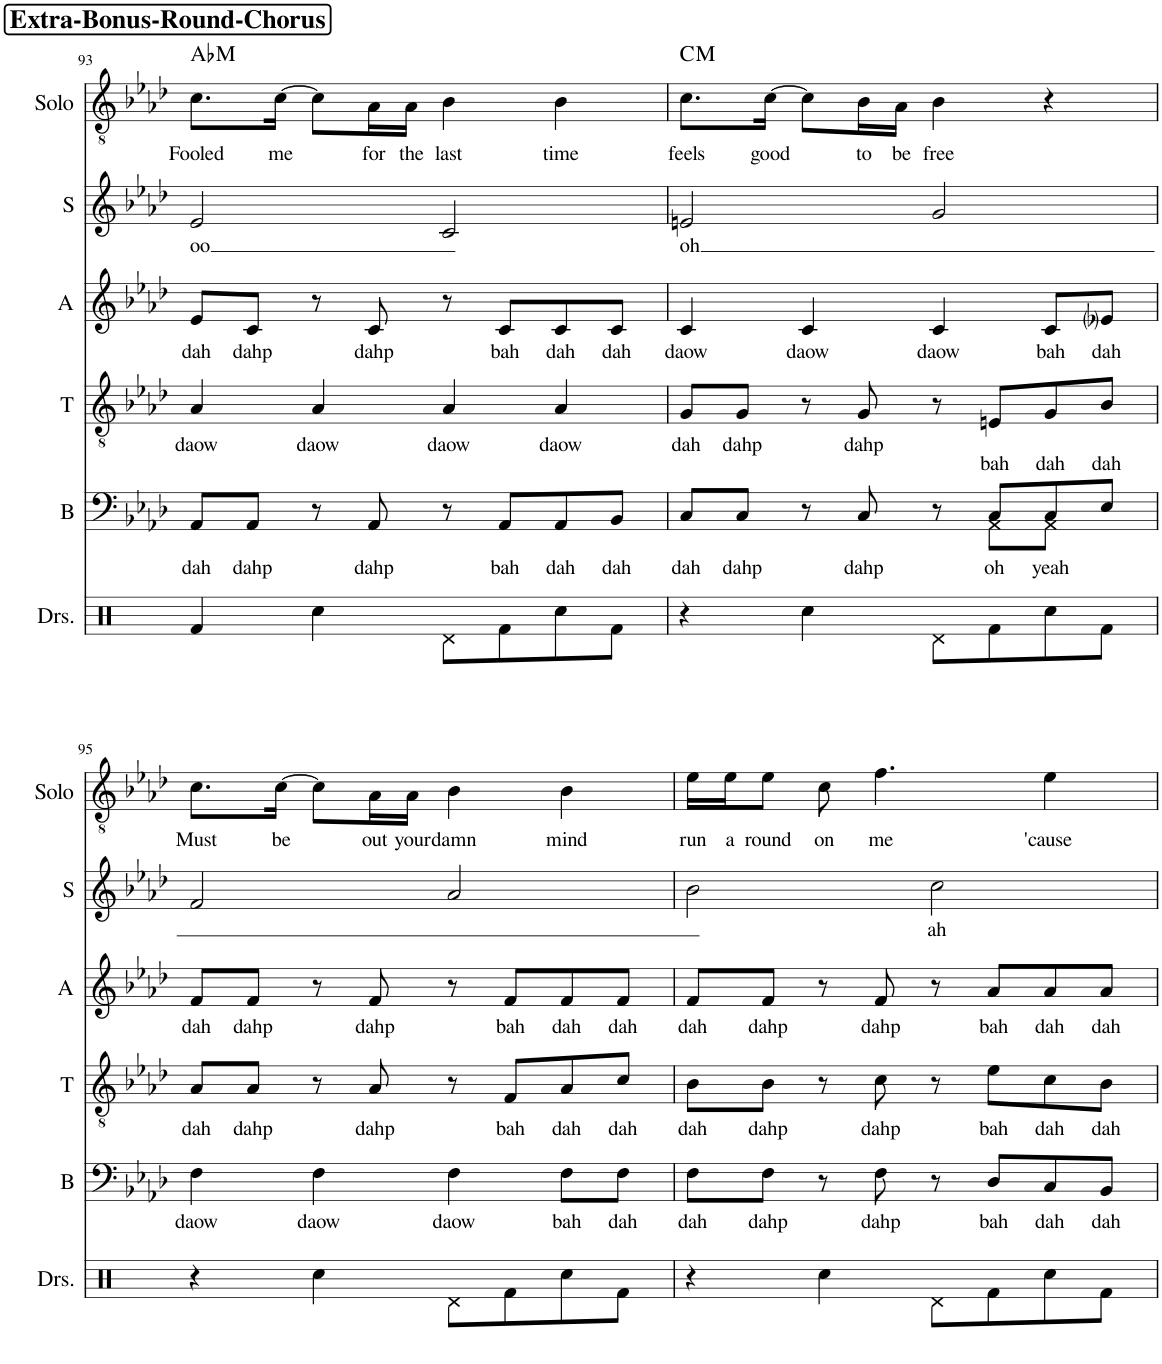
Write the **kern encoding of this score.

**kern	**kern	**text	**kern	**text	**kern	**text	**kern	**text	**kern	**text	**harte
*part6	*part5	*part5	*part4	*part4	*part3	*part3	*part2	*part2	*part1	*part1	*part1
*staff6	*staff5	*staff5	*staff4	*staff4	*staff3	*staff3	*staff2	*staff2	*staff1	*staff1	*
*I"Drumset	*I"Bass	*	*I"Tenor	*	*I"Alto	*	*I"Sop	*	*I"Solo	*	*
*I'Drs.	*I'B	*	*I'T	*	*I'A	*	*I'S	*	*I'Solo	*	*
!!LO:PB:g=z
*clefX	*clefF4	*	*clefGv2	*	*clefG2	*	*clefG2	*	*clefGv2	*	*
*k[]	*k[b-e-a-d-]	*	*k[b-e-a-d-]	*	*k[b-e-a-d-]	*	*k[b-e-a-d-]	*	*k[b-e-a-d-]	*	*
*M4/4	*M4/4	*	*M4/4	*	*M4/4	*	*M4/4	*	*M4/4	*	*
!!LO:REH:place=s1:a:B:cj:fs=14:t=Extra-Bonus-Round-Chorus
=93	=93	=93	=93	=93	=93	=93	=93	=93	=93	=93	=93
!	!	!LO:LY:b	!	!LO:LY:b	!	!LO:LY:b	!	!LO:LY:b	!	!LO:LY:b	!LO:H:kt=M
4Rf/	8AA-/L	dah	4A-/	daow	8e-/L	dah	2e-/	oo	8.c\L	Fooled	Ab:maj
!	!	!LO:LY:b	!	!	!	!LO:LY:b	!	!	!	!	!
.	8AA-/J	dahp	.	.	8c/J	dahp	.	.	.	.	.
!	!	!	!	!	!	!	!	!	!	!LO:LY:b	!
.	.	.	.	.	.	.	.	.	[16c\Jk	me	.
!	!	!	!	!LO:LY:b	!	!	!	!	!	!	!
4Rcc\	8r	.	4A-/	daow	8r	.	.	.	8c\L]	.	.
!	!	!LO:LY:b	!	!	!	!LO:LY:b	!	!	!	!LO:LY:b	!
.	8AA-/	dahp	.	.	8c/	dahp	.	.	16A-\L	for	.
!	!	!	!	!	!	!	!	!	!	!LO:LY:b	!
.	.	.	.	.	.	.	.	.	16A-\JJ	the	.
!	!	!	!	!LO:LY:b	!	!	!	!	!	!LO:LY:b	!
8Rd\L	8r	.	4A-/	daow	8r	.	2c/	.	4B-\	last	.
!	!	!LO:LY:b	!	!	!	!LO:LY:b	!	!	!	!	!
8Rf\	8AA-/L	bah	.	.	8c/L	bah	.	.	.	.	.
!	!	!LO:LY:b	!	!LO:LY:b	!	!LO:LY:b	!	!	!	!LO:LY:b	!
8Rcc\	8AA-/	dah	4A-/	daow	8c/	dah	.	.	4B-\	time	.
!	!	!LO:LY:b	!	!	!	!LO:LY:b	!	!	!	!	!
8Rf\J	8BB-/J	dah	.	.	8c/J	dah	.	.	.	.	.
=94	=94	=94	=94	=94	=94	=94	=94	=94	=94	=94	=94
!	!	!LO:LY:b	!	!LO:LY:b	!	!LO:LY:b	!	!LO:LY:b	!	!LO:LY:b	!LO:H:kt=M
*	*^	*	*	*	*	*	*	*	*	*	*
4r	8C/L	2ryy	dah	8G/L	dah	4c/	daow	2en/	oh	8.c\L	feels	C:maj
!	!	!	!LO:LY:b	!	!LO:LY:b	!	!	!	!	!	!	!
.	8C/J	.	dahp	8G/J	dahp	.	.	.	.	.	.	.
!	!	!	!	!	!	!	!	!	!	!	!LO:LY:b	!
.	.	.	.	.	.	.	.	.	.	[16c\Jk	good	.
!	!	!	!	!	!	!	!LO:LY:b	!	!	!	!	!
4Rcc\	8r	.	.	8r	.	4c/	daow	.	.	8c\L]	.	.
!	!	!	!LO:LY:b	!	!LO:LY:b	!	!	!	!	!	!LO:LY:b	!
.	8C/	.	dahp	8G/	dahp	.	.	.	.	16B-\L	to	.
!	!	!	!	!	!	!	!	!	!	!	!LO:LY:b	!
.	.	.	.	.	.	.	.	.	.	16A-\JJ	be	.
!	!	!	!	!	!	!	!LO:LY:b	!	!	!	!LO:LY:b	!
8Rd\L	8r	8ryy	.	8r	.	4c/	daow	2g/	.	4B-\	free	.
!	!	!	!LO:LY:a	!	!	!	!	!	!	!	!	!
!	!	!	!LO:LY:b	!	!	!	!	!	!	!	!	!
8Rf\	8C/L	8AA-\L	oh	8En/L	.	.	.	.	.	.	.	.
!	!	!	!LO:LY:a	!	!	!	!	!	!	!	!	!
!	!	!	!LO:LY:b	!	!	!	!LO:LY:b	!	!	!	!	!
8Rcc\	8C/	8AA-\J	yeah	8G/	.	8c/L	bah	.	.	4r	.	.
!	!	!	!LO:LY:a	!	!	!	!LO:LY:b	!	!	!	!	!
8Rf\J	8E-/J	8ryy	dah	8B-/J	.	8e-i/J	dah	.	.	.	.	.
!!LO:LB:g=z
=95	=95	=95	=95	=95	=95	=95	=95	=95	=95	=95	=95	=95
!	!	!	!LO:LY:b	!	!LO:LY:b	!	!LO:LY:b	!	!	!	!LO:LY:b	!
*	*v	*v	*	*	*	*	*	*	*	*	*	*
4r	4F\	daow	8A-/L	dah	8f/L	dah	2f/	.	8.c\L	Must	.
!	!	!	!	!LO:LY:b	!	!LO:LY:b	!	!	!	!	!
.	.	.	8A-/J	dahp	8f/J	dahp	.	.	.	.	.
!	!	!	!	!	!	!	!	!	!	!LO:LY:b	!
.	.	.	.	.	.	.	.	.	[16c\Jk	be	.
!	!	!LO:LY:b	!	!	!	!	!	!	!	!	!
4Rcc\	4F\	daow	8r	.	8r	.	.	.	8c\L]	.	.
!	!	!	!	!LO:LY:b	!	!LO:LY:b	!	!	!	!LO:LY:b	!
.	.	.	8A-/	dahp	8f/	dahp	.	.	16A-\L	out	.
!	!	!	!	!	!	!	!	!	!	!LO:LY:b	!
.	.	.	.	.	.	.	.	.	16A-\JJ	your	.
!	!	!LO:LY:b	!	!	!	!	!	!	!	!LO:LY:b	!
8Rd\L	4F\	daow	8r	.	8r	.	2a-/	.	4B-\	damn	.
!	!	!	!	!LO:LY:b	!	!LO:LY:b	!	!	!	!	!
8Rf\	.	.	8F/L	bah	8f/L	bah	.	.	.	.	.
!	!	!LO:LY:b	!	!LO:LY:b	!	!LO:LY:b	!	!	!	!LO:LY:b	!
8Rcc\	8F\L	bah	8A-/	dah	8f/	dah	.	.	4B-\	mind	.
!	!	!LO:LY:b	!	!LO:LY:b	!	!LO:LY:b	!	!	!	!	!
8Rf\J	8F\J	dah	8c/J	dah	8f/J	dah	.	.	.	.	.
=96	=96	=96	=96	=96	=96	=96	=96	=96	=96	=96	=96
!	!	!LO:LY:b	!	!LO:LY:b	!	!LO:LY:b	!	!	!	!LO:LY:b	!
4r	8F\L	dah	8B-\L	dah	8f/L	dah	2b-\	.	16e-\LL	run	.
!	!	!	!	!	!	!	!	!	!	!LO:LY:b	!
.	.	.	.	.	.	.	.	.	16e-\J	a	.
!	!	!LO:LY:b	!	!LO:LY:b	!	!LO:LY:b	!	!	!	!LO:LY:b	!
.	8F\J	dahp	8B-\J	dahp	8f/J	dahp	.	.	8e-\J	round	.
!	!	!	!	!	!	!	!	!	!	!LO:LY:b	!
4Rcc\	8r	.	8r	.	8r	.	.	.	8c\	on	.
!	!	!LO:LY:b	!	!LO:LY:b	!	!LO:LY:b	!	!	!	!LO:LY:b	!
.	8F\	dahp	8c\	dahp	8f/	dahp	.	.	4.f\	me	.
!	!	!	!	!	!	!	!	!LO:LY:b	!	!	!
8Rd\L	8r	.	8r	.	8r	.	2cc\	ah	.	.	.
!	!	!LO:LY:b	!	!LO:LY:b	!	!LO:LY:b	!	!	!	!	!
8Rf\	8D-/L	bah	8e-\L	bah	8a-/L	bah	.	.	.	.	.
!	!	!LO:LY:b	!	!LO:LY:b	!	!LO:LY:b	!	!	!	!LO:LY:b	!
8Rcc\	8C/	dah	8c\	dah	8a-/	dah	.	.	4e-\	'cause	.
!	!	!LO:LY:b	!	!LO:LY:b	!	!LO:LY:b	!	!	!	!	!
8Rf\J	8BB-/J	dah	8B-\J	dah	8a-/J	dah	.	.	.	.	.
=	=	=	=	=	=	=	=	=	=	=	=
*-	*-	*-	*-	*-	*-	*-	*-	*-	*-	*-	*-
